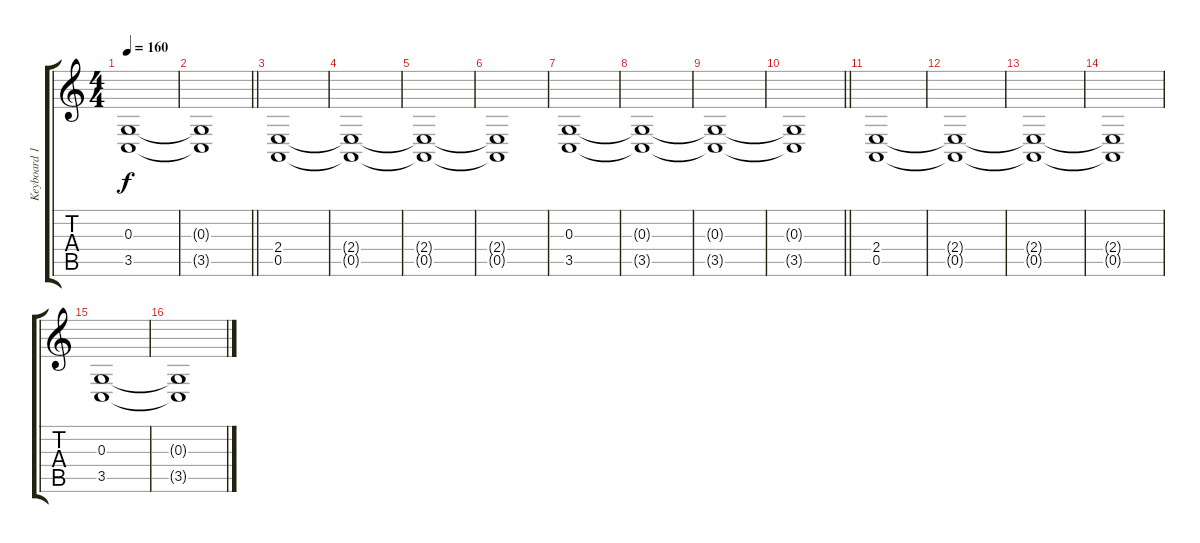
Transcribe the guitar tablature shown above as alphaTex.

\track ("Keyboard 1" "Keyboard 1") {instrument drawbarorgan}
\staff {score tabs}
\tuning (E4 B3 G3 D3 A2 E2) {hide}
\ts (4 4)
\tempo 160
\clef g2
\ks c
(0.3{t} 3.5{t}).1{dy f} |
\barLineRight lightlight
(0.3{t} 3.5{t}).1 |
(2.4 0.5).1 |
(2.4{t} 0.5{t}).1 |
(2.4{t} 0.5{t}).1 |
(2.4{t} 0.5{t}).1 |
(0.3 3.5).1 |
(0.3{t} 3.5{t}).1 |
(0.3{t} 3.5{t}).1 |
\barLineRight lightlight
(0.3{t} 3.5{t}).1 |
(2.4 0.5).1 |
(2.4{t} 0.5{t}).1 |
(2.4{t} 0.5{t}).1 |
(2.4{t} 0.5{t}).1 |
(0.3 3.5).1 |
(0.3{t} 3.5{t}).1
